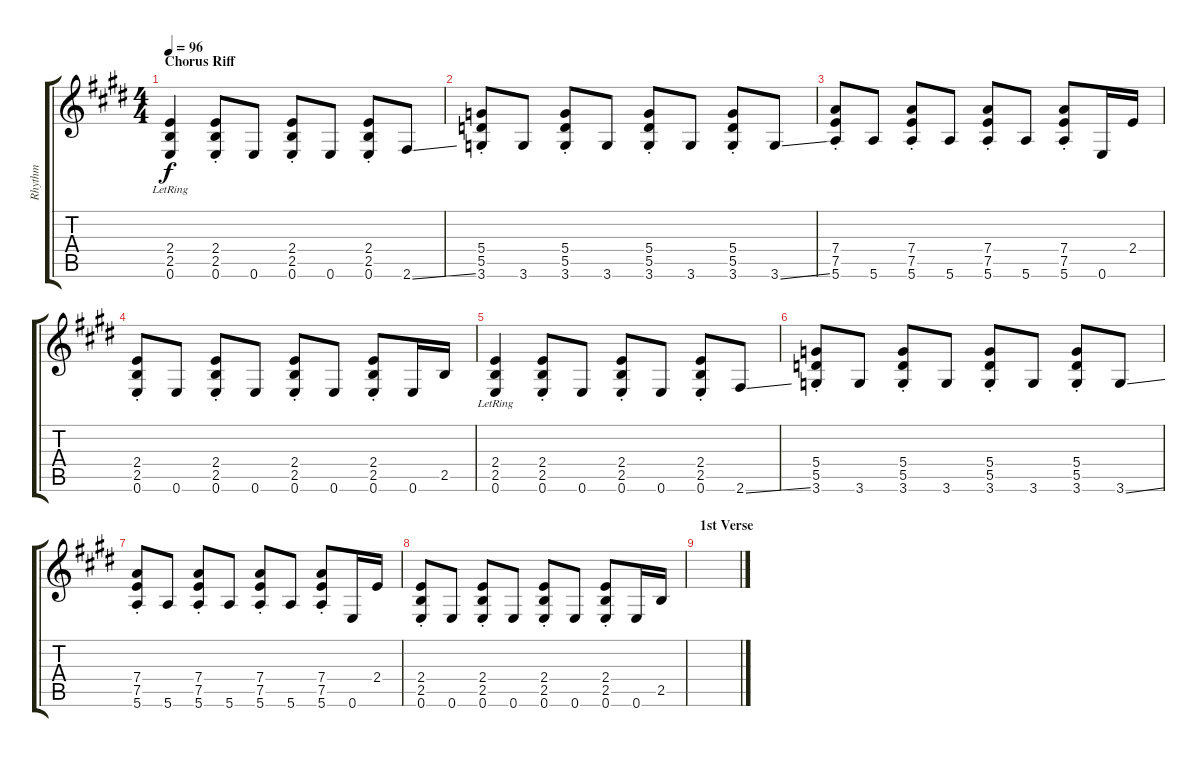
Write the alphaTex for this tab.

\track ("Rhythm" "Rhythm") {instrument electricguitarclean}
\staff {score tabs}
\tuning (E4 B3 G3 D3 A2 E2) {hide}
\ts (4 4)
\section ("" "Chorus Riff")
\tempo 96
\clef g2
\ks e
(2.4{lr} 2.5{lr} 0.6{lr}).4{dy f} (2.4{st} 2.5{st} 0.6{st}).8 0.6.8 (2.4{st} 2.5{st} 0.6{st}).8 0.6.8 (2.4{st} 2.5{st} 0.6{st}).8 2.6{ss}.8 |
(5.4{st} 5.5{st} 3.6{st}).8 3.6.8 (5.4{st} 5.5{st} 3.6{st}).8 3.6.8 (5.4{st} 5.5{st} 3.6{st}).8 3.6.8 (5.4{st} 5.5{st} 3.6{st}).8 3.6{ss}.8 |
(7.4{st} 7.5{st} 5.6{st}).8 5.6.8 (7.4{st} 7.5{st} 5.6{st}).8 5.6.8 (7.4{st} 7.5{st} 5.6{st}).8 5.6.8 (7.4{st} 7.5{st} 5.6{st}).8 0.6.16 2.4.16 |
(2.4{st} 2.5{st} 0.6{st}).8 0.6.8 (2.4{st} 2.5{st} 0.6{st}).8 0.6.8 (2.4{st} 2.5{st} 0.6{st}).8 0.6.8 (2.4{st} 2.5{st} 0.6{st}).8 0.6.16 2.5.16 |
(2.4{lr} 2.5{lr} 0.6{lr}).4 (2.4{st} 2.5{st} 0.6{st}).8 0.6.8 (2.4{st} 2.5{st} 0.6{st}).8 0.6.8 (2.4{st} 2.5{st} 0.6{st}).8 2.6{ss}.8 |
(5.4{st} 5.5{st} 3.6{st}).8 3.6.8 (5.4{st} 5.5{st} 3.6{st}).8 3.6.8 (5.4{st} 5.5{st} 3.6{st}).8 3.6.8 (5.4{st} 5.5{st} 3.6{st}).8 3.6{ss}.8 |
(7.4{st} 7.5{st} 5.6{st}).8 5.6.8 (7.4{st} 7.5{st} 5.6{st}).8 5.6.8 (7.4{st} 7.5{st} 5.6{st}).8 5.6.8 (7.4{st} 7.5{st} 5.6{st}).8 0.6.16 2.4.16 |
(2.4{st} 2.5{st} 0.6{st}).8 0.6.8 (2.4{st} 2.5{st} 0.6{st}).8 0.6.8 (2.4{st} 2.5{st} 0.6{st}).8 0.6.8 (2.4{st} 2.5{st} 0.6{st}).8 0.6.16 2.5.16 |
\section ("" "1st Verse")
